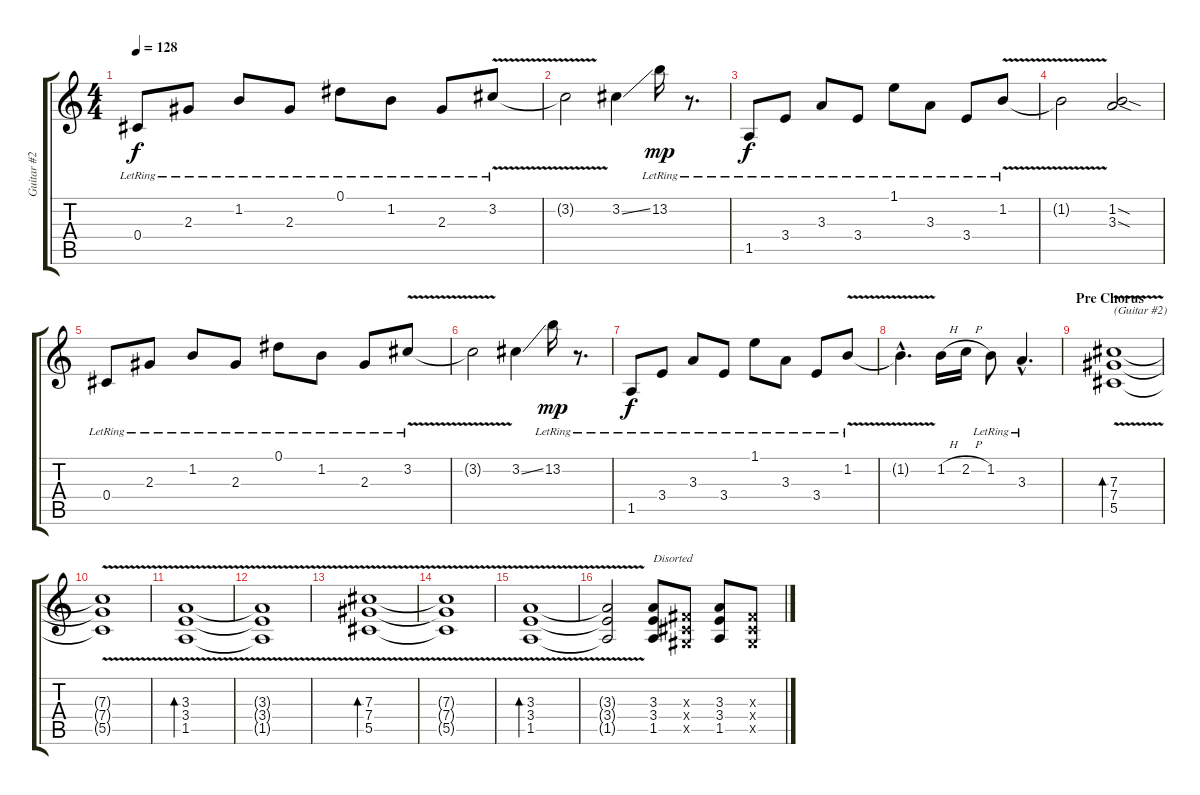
\track ("Guitar #2 - Shaun Morgan" "Guitar #2 ") {instrument electricguitarclean}
\staff {score tabs}
\tuning (Eb4 Bb3 Gb3 Db3 Ab2 Db2) {hide}
\ts (4 4)
\tempo 128
\clef g2
\ks c
0.4{lr}.8{dy f} 2.3{lr}.8 1.2{lr}.8 2.3{lr}.8 0.1{lr}.8 1.2{lr}.8 2.3{lr}.8 3.2{v lr}.8 |
3.2{t}.2 3.2{ss}.4 13.2{lr}.16{dy mp} r.8{d} |
1.5{lr}.8{dy f} 3.4{lr}.8 3.3{lr}.8 3.4{lr}.8 1.1{lr}.8 3.3{lr}.8 3.4{lr}.8 1.2{v lr}.8 |
1.2{t}.2 (1.2{sod} 3.3{sod}).2 |
0.4{lr}.8 2.3{lr}.8 1.2{lr}.8 2.3{lr}.8 0.1{lr}.8 1.2{lr}.8 2.3{lr}.8 3.2{v lr}.8 |
3.2{t}.2 3.2{ss}.4 13.2{lr}.16{dy mp} r.8{d} |
1.5{lr}.8{dy f} 3.4{lr}.8 3.3{lr}.8 3.4{lr}.8 1.1{lr}.8 3.3{lr}.8 3.4{lr}.8 1.2{v lr}.8 |
1.2{hac t}.4{d} 1.2{h}.16 2.2{h}.16 1.2{lr}.8 3.3{hac lr}.4{d} |
\section ("" "Pre Chorus")
(7.3{v} 7.4{v} 5.5{v}).1{bd 120 txt "(Guitar #2)"} |
(7.3{t} 7.4{t} 5.5{t}).1 |
(3.3{v} 3.4{v} 1.5{v}).1{bd 120} |
(3.3{t} 3.4{t} 1.5{t}).1 |
(7.3{v} 7.4{v} 5.5{v}).1{bd 120} |
(7.3{t} 7.4{t} 5.5{t}).1 |
(3.3{v} 3.4{v} 1.5{v}).1{bd 120} |
(3.3{t} 3.4{t} 1.5{t}).2 (3.3 3.4 1.5).8{txt "Disorted" instrument distortionguitar} (0.3{x} 0.4{x} 0.5{x}).8 (3.3 3.4 1.5).8 (0.3{x} 0.4{x} 0.5{x}).8
